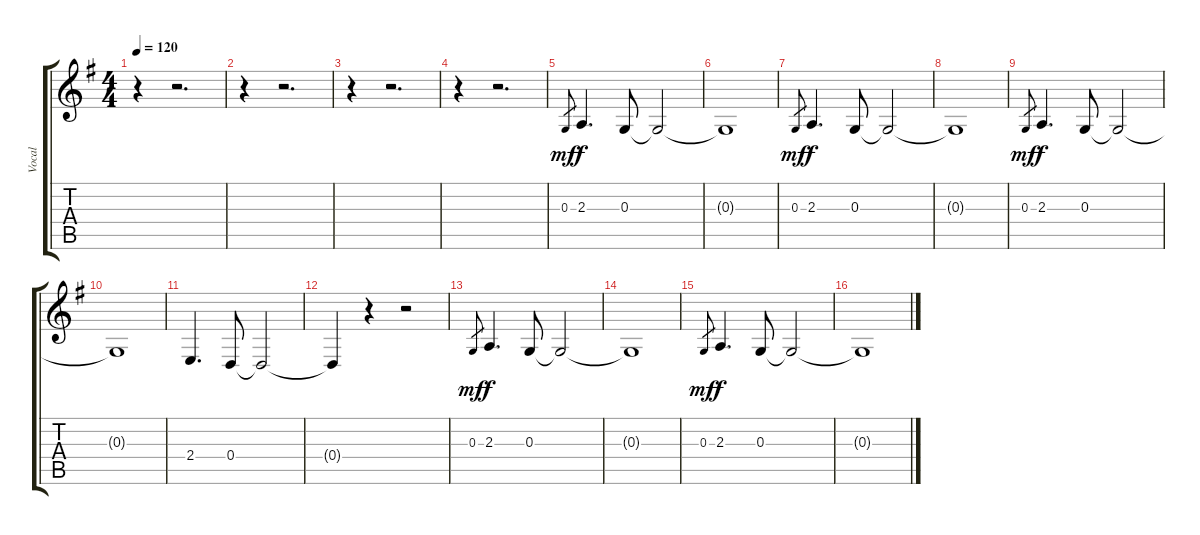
\track ("Vocal" "Vocal") {instrument lead2sawtooth}
\staff {score tabs}
\tuning (E4 B3 G3 D3 A2 E2) {hide}
\ts (4 4)
\tempo 120
\clef g2
\ks eminor
r.4{dy mf instrument lead2sawtooth} r.2{d} |
r.4 r.2{d} |
r.4 r.2{d} |
r.4 r.2{d} |
0.3.8{gr} 2.3.4{d dy f} 0.3.8 0.3{t}.2 |
0.3{t}.1 |
0.3.8{gr dy mf} 2.3.4{d dy f} 0.3.8 0.3{t}.2 |
0.3{t}.1 |
0.3.8{gr dy mf} 2.3.4{d dy f} 0.3.8 0.3{t}.2 |
0.3{t}.1 |
2.4.4{d} 0.4.8 0.4{t}.2 |
0.4{t}.4 r.4 r.2 |
0.3.8{gr dy mf} 2.3.4{d dy f} 0.3.8 0.3{t}.2 |
0.3{t}.1 |
0.3.8{gr dy mf} 2.3.4{d dy f} 0.3.8 0.3{t}.2 |
0.3{t}.1
